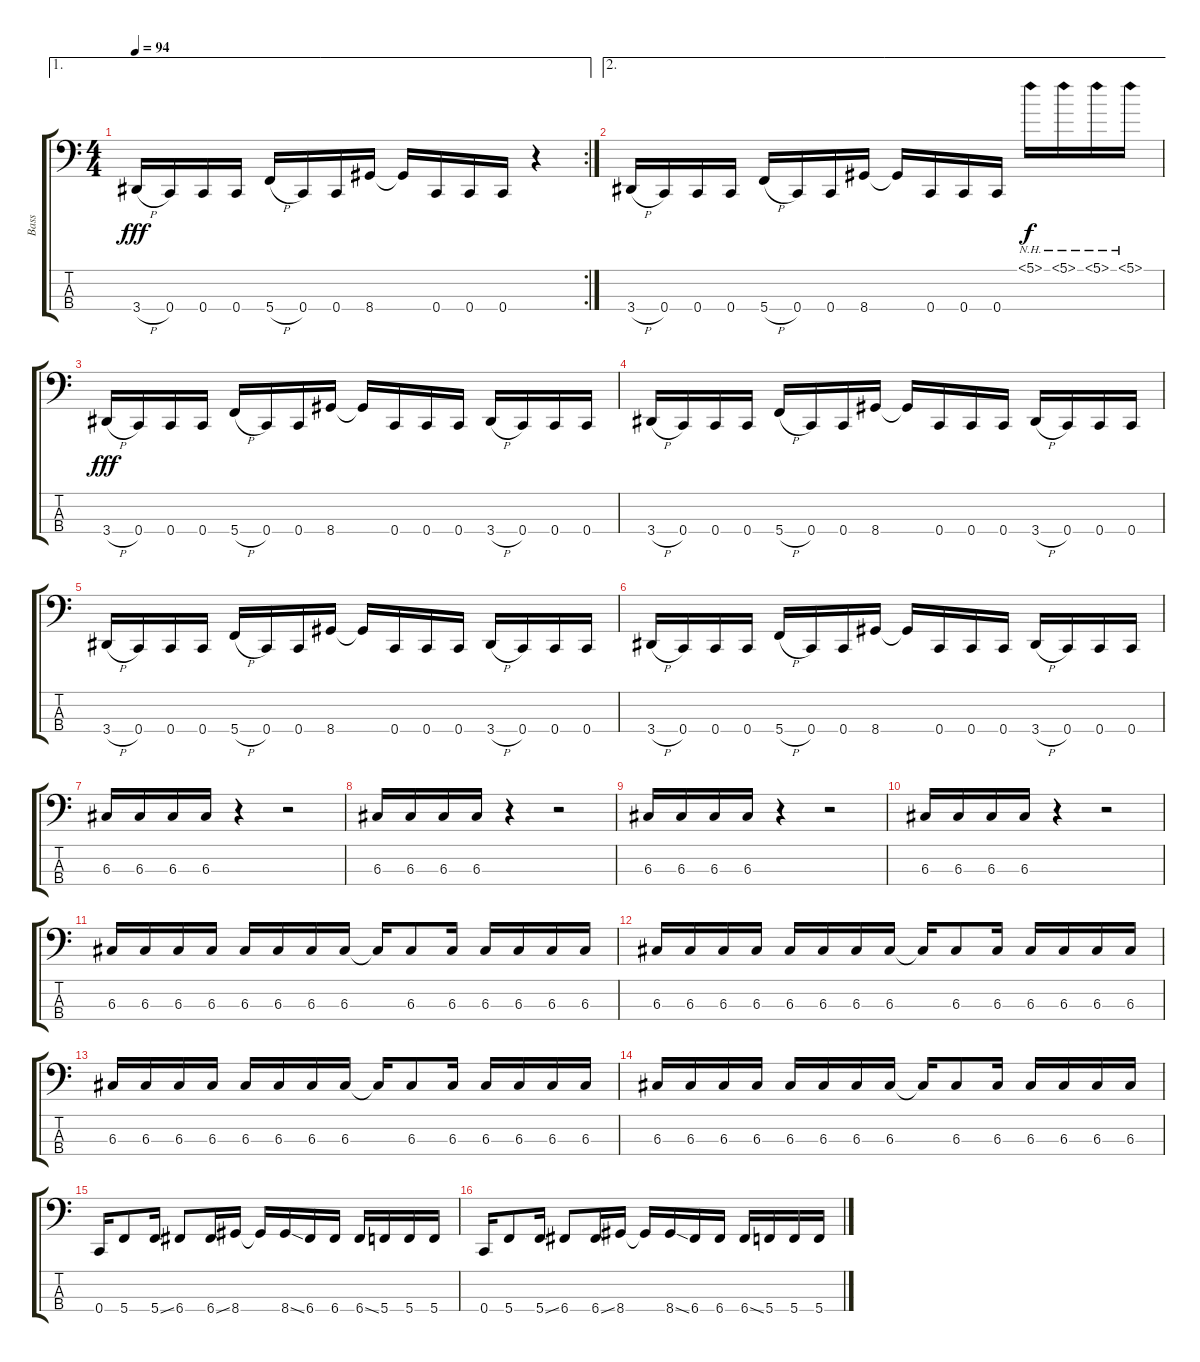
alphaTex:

\track ("Bass" "Bass") {instrument slapbass1}
\staff {score tabs}
\tuning (F2 C2 G1 C1) {hide}
\ae 1
\rc 2
\ts (4 4)
\tempo 94
\clef f4
\ks c
3.4{h}.16{dy fff} 0.4.16 0.4.16 0.4.16 5.4{h}.16 0.4.16 0.4.16 8.4.16 8.4{t}.16 0.4.16 0.4.16 0.4.16 r.4 |
\ae 2
3.4{h}.16 0.4.16 0.4.16 0.4.16 5.4{h}.16 0.4.16 0.4.16 8.4.16 8.4{t}.16 0.4.16 0.4.16 0.4.16 5.1{nh}.16{dy f} 5.1{nh}.16 5.1{nh}.16 5.1{nh}.16 |
3.4{h}.16{dy fff} 0.4.16 0.4.16 0.4.16 5.4{h}.16 0.4.16 0.4.16 8.4.16 8.4{t}.16 0.4.16 0.4.16 0.4.16 3.4{h}.16 0.4.16 0.4.16 0.4.16 |
3.4{h}.16 0.4.16 0.4.16 0.4.16 5.4{h}.16 0.4.16 0.4.16 8.4.16 8.4{t}.16 0.4.16 0.4.16 0.4.16 3.4{h}.16 0.4.16 0.4.16 0.4.16 |
3.4{h}.16 0.4.16 0.4.16 0.4.16 5.4{h}.16 0.4.16 0.4.16 8.4.16 8.4{t}.16 0.4.16 0.4.16 0.4.16 3.4{h}.16 0.4.16 0.4.16 0.4.16 |
3.4{h}.16 0.4.16 0.4.16 0.4.16 5.4{h}.16 0.4.16 0.4.16 8.4.16 8.4{t}.16 0.4.16 0.4.16 0.4.16 3.4{h}.16 0.4.16 0.4.16 0.4.16 |
6.3.16 6.3.16 6.3.16 6.3.16 r.4 r.2 |
6.3.16 6.3.16 6.3.16 6.3.16 r.4 r.2 |
6.3.16 6.3.16 6.3.16 6.3.16 r.4 r.2 |
6.3.16 6.3.16 6.3.16 6.3.16 r.4 r.2 |
6.3.16 6.3.16 6.3.16 6.3.16 6.3.16 6.3.16 6.3.16 6.3.16 6.3{t}.16 6.3.8 6.3.16 6.3.16 6.3.16 6.3.16 6.3.16 |
6.3.16 6.3.16 6.3.16 6.3.16 6.3.16 6.3.16 6.3.16 6.3.16 6.3{t}.16 6.3.8 6.3.16 6.3.16 6.3.16 6.3.16 6.3.16 |
6.3.16 6.3.16 6.3.16 6.3.16 6.3.16 6.3.16 6.3.16 6.3.16 6.3{t}.16 6.3.8 6.3.16 6.3.16 6.3.16 6.3.16 6.3.16 |
6.3.16 6.3.16 6.3.16 6.3.16 6.3.16 6.3.16 6.3.16 6.3.16 6.3{t}.16 6.3.8 6.3.16 6.3.16 6.3.16 6.3.16 6.3.16 |
0.4.16 5.4.8 5.4{ss}.16 6.4.8 6.4{ss}.16 8.4.16 8.4{t}.16 8.4{ss}.16 6.4.16 6.4.16 6.4{ss}.16 5.4.16 5.4.16 5.4.16 |
0.4.16 5.4.8 5.4{ss}.16 6.4.8 6.4{ss}.16 8.4.16 8.4{t}.16 8.4{ss}.16 6.4.16 6.4.16 6.4{ss}.16 5.4.16 5.4.16 5.4.16
